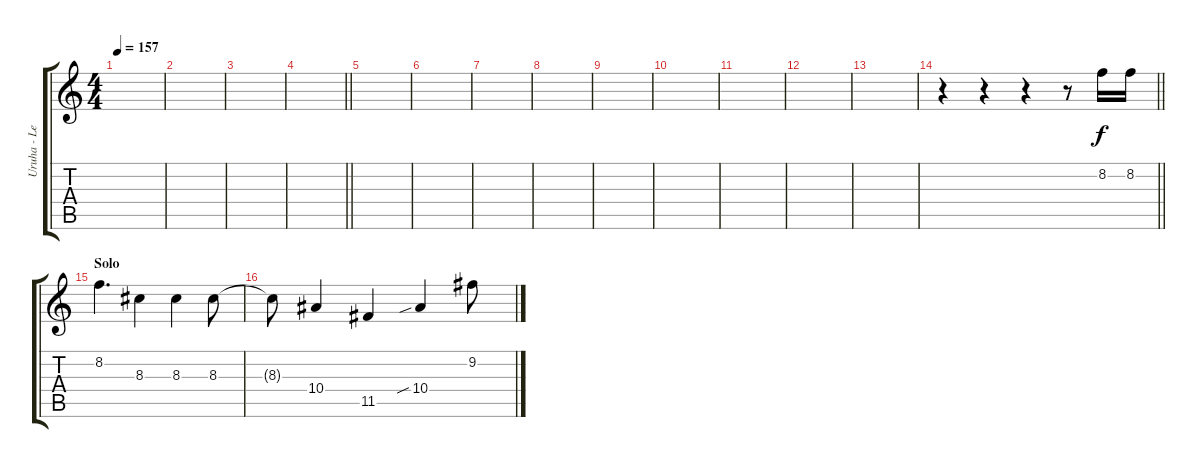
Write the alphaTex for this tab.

\track ("Uruha - Lead Guitar" "Uruha - Le") {instrument distortionguitar}
\staff {score tabs}
\tuning (D4 A3 F3 C3 G2 D2) {hide}
\ts (4 4)
\tempo 157
\clef g2
\ks c
|
|
|
\barLineRight lightlight
|
\section ("" "")
|
|
|
|
|
|
|
|
|
\barLineRight lightlight
r.4{volume 16 instrument overdrivenguitar} r.4 r.4 r.8 8.2.16 8.2.16 |
\section ("" "Solo")
8.2.4{d} 8.3.4 8.3.4 8.3.8 |
8.3{t}.8 10.4.4 11.5.4 10.4{sib}.4 9.2.8
